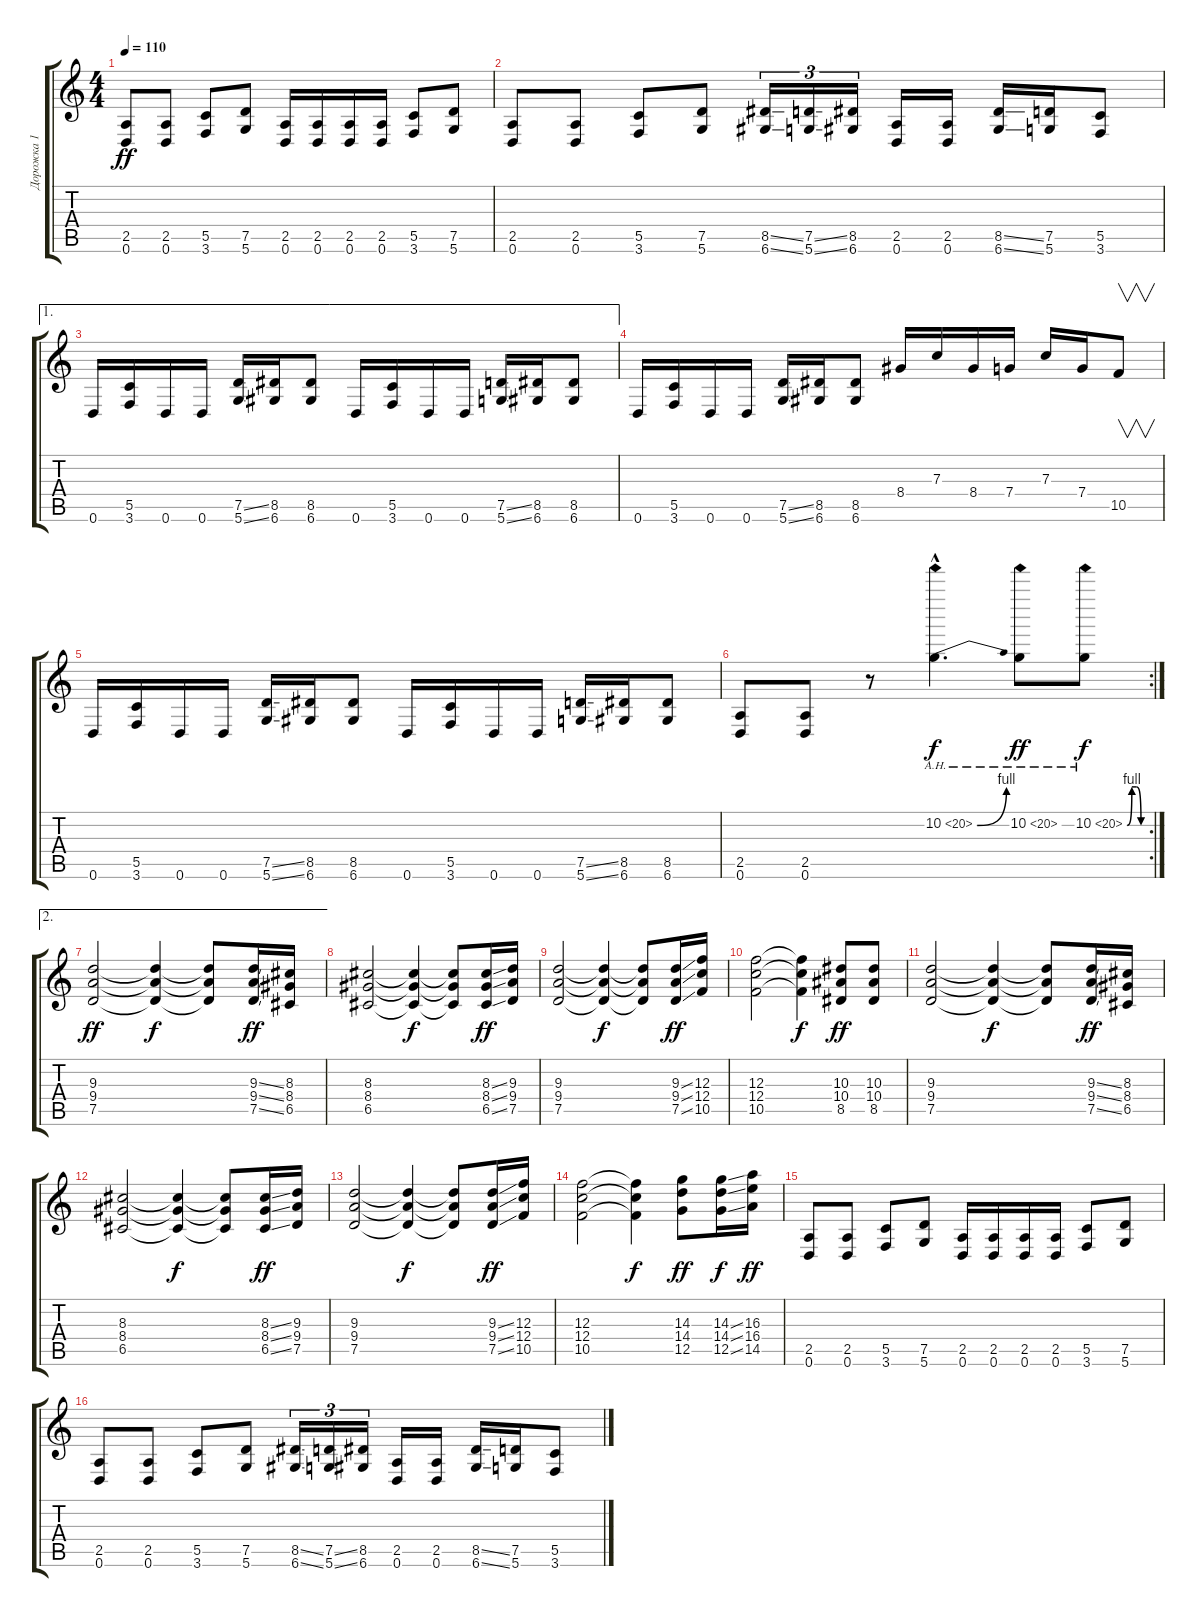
\track ("Дорожка 1" "Дорожка 1") {instrument distortionguitar}
\staff {score tabs}
\tuning (D4 A3 F3 C3 G2 D2) {hide}
\ts (4 4)
\tempo 110
\clef g2
\ks c
(2.5 0.6).8{dy ff} (2.5 0.6).8 (5.5 3.6).8 (7.5 5.6).8 (2.5 0.6).16 (2.5 0.6).16 (2.5 0.6).16 (2.5 0.6).16 (5.5 3.6).8 (7.5 5.6).8 |
(2.5 0.6).8 (2.5 0.6).8 (5.5 3.6).8 (7.5 5.6).8 (8.5{ss} 6.6{ss}).16{tu (3 2)} (7.5{ss} 5.6{ss}).16{tu (3 2)} (8.5 6.6).16{tu (3 2)} (2.5 0.6).16 (2.5 0.6).16 (8.5{ss} 6.6{ss}).16 (7.5 5.6).16 (5.5 3.6).8 |
\ae 1
0.6.16 (5.5 3.6).16 0.6.16 0.6.16 (7.5{ss} 5.6{ss}).16 (8.5 6.6).16 (8.5 6.6).8 0.6.16 (5.5 3.6).16 0.6.16 0.6.16 (7.5{ss} 5.6{ss}).16 (8.5 6.6).16 (8.5 6.6).8 |
0.6.16 (5.5 3.6).16 0.6.16 0.6.16 (7.5{ss} 5.6{ss}).16 (8.5 6.6).16 (8.5 6.6).8 8.4.16 7.3.16 8.4.16 7.4.16 7.3.16 7.4.16 10.5.8{v} |
0.6.16 (5.5 3.6).16 0.6.16 0.6.16 (7.5{ss} 5.6{ss}).16 (8.5 6.6).16 (8.5 6.6).8 0.6.16 (5.5 3.6).16 0.6.16 0.6.16 (7.5{ss} 5.6{ss}).16 (8.5 6.6).16 (8.5 6.6).8 |
\rc 2
(2.5 0.6).8 (2.5 0.6).8 r.8 10.2{be (bend 0 0 60 4) ah 10 hac}.4{d dy f} 10.2{ah 10}.8{dy ff} 10.2{be (custom 0 0 15 4 30 4 45 0 60 0) ah 10}.8{dy f} |
\ae 2
(9.3 9.4 7.5).2{dy ff} (9.3{t} 9.4{t} 7.5{t}).4{dy f} (9.3{t} 9.4{t} 7.5{t}).8 (9.3{ss} 9.4{ss} 7.5{ss}).16{dy ff} (8.3 8.4 6.5).16 |
(8.3 8.4 6.5).2 (8.3{t} 8.4{t} 6.5{t}).4{dy f} (8.3{t} 8.4{t} 6.5{t}).8 (8.3{ss} 8.4{ss} 6.5{ss}).16{dy ff} (9.3 9.4 7.5).16 |
(9.3 9.4 7.5).2 (9.3{t} 9.4{t} 7.5{t}).4{dy f} (9.3{t} 9.4{t} 7.5{t}).8 (9.3{ss} 9.4{ss} 7.5{ss}).16{dy ff} (12.3 12.4 10.5).16 |
(12.3 12.4 10.5).2 (12.3{t} 12.4{t} 10.5{t}).4{dy f} (10.3 10.4 8.5).8{dy ff} (10.3 10.4 8.5).8 |
(9.3 9.4 7.5).2 (9.3{t} 9.4{t} 7.5{t}).4{dy f} (9.3{t} 9.4{t} 7.5{t}).8 (9.3{ss} 9.4{ss} 7.5{ss}).16{dy ff} (8.3 8.4 6.5).16 |
(8.3 8.4 6.5).2 (8.3{t} 8.4{t} 6.5{t}).4{dy f} (8.3{t} 8.4{t} 6.5{t}).8 (8.3{ss} 8.4{ss} 6.5{ss}).16{dy ff} (9.3 9.4 7.5).16 |
(9.3 9.4 7.5).2 (9.3{t} 9.4{t} 7.5{t}).4{dy f} (9.3{t} 9.4{t} 7.5{t}).8 (9.3{ss} 9.4{ss} 7.5{ss}).16{dy ff} (12.3 12.4 10.5).16 |
(12.3 12.4 10.5).2 (12.3{t} 12.4{t} 10.5{t}).4{dy f} (14.3 14.4 12.5).8{dy ff} (14.3{ss} 14.4{ss} 12.5{ss}).16{dy f} (16.3 16.4 14.5).16{dy ff} |
(2.5 0.6).8 (2.5 0.6).8 (5.5 3.6).8 (7.5 5.6).8 (2.5 0.6).16 (2.5 0.6).16 (2.5 0.6).16 (2.5 0.6).16 (5.5 3.6).8 (7.5 5.6).8 |
(2.5 0.6).8 (2.5 0.6).8 (5.5 3.6).8 (7.5 5.6).8 (8.5{ss} 6.6{ss}).16{tu (3 2)} (7.5{ss} 5.6{ss}).16{tu (3 2)} (8.5 6.6).16{tu (3 2)} (2.5 0.6).16 (2.5 0.6).16 (8.5{ss} 6.6{ss}).16 (7.5 5.6).16 (5.5 3.6).8
